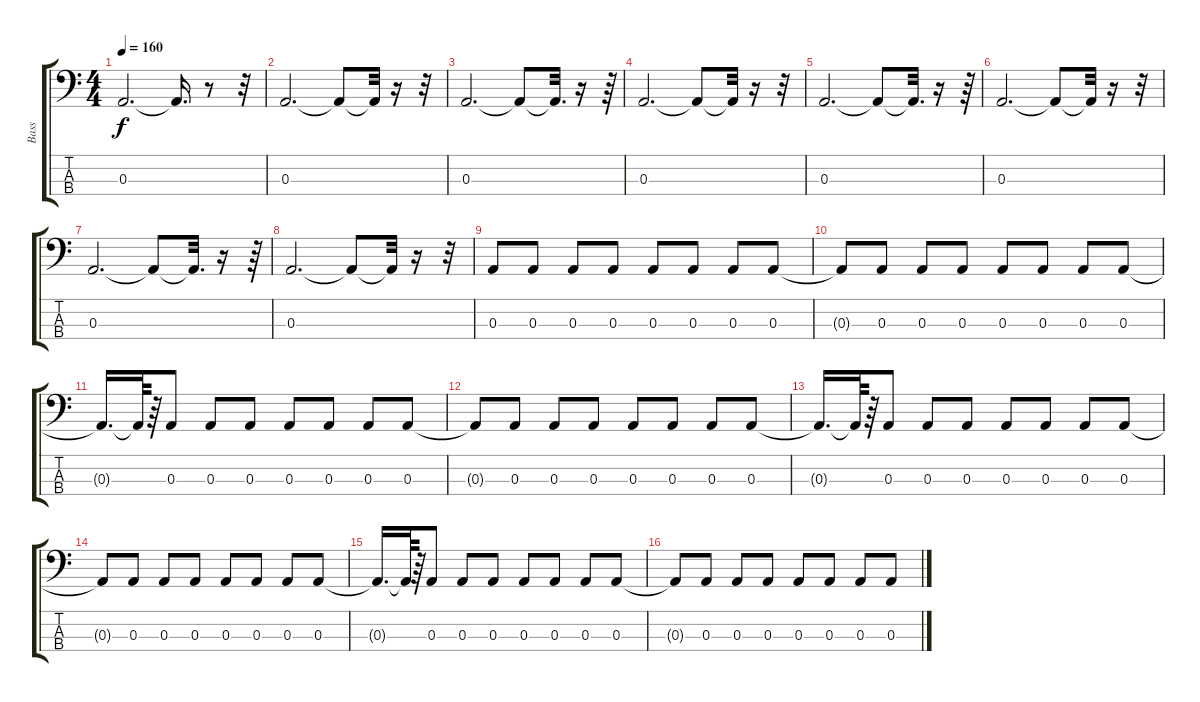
\track ("Bass" "Bass") {instrument electricbassfinger}
\staff {score tabs}
\tuning (G2 D2 A1 E1) {hide}
\ts (4 4)
\tempo 160
\clef f4
\ks c
0.3{t}.2{d dy f} 0.3{t}.16{d} r.8 r.32 |
0.3.2{d} 0.3{t}.8 0.3{t}.32 r.16 r.32 |
0.3.2{d} 0.3{t}.8 0.3{t}.32{d} r.16 r.64 |
0.3.2{d} 0.3{t}.8 0.3{t}.32 r.16 r.32 |
0.3.2{d} 0.3{t}.8 0.3{t}.32{d} r.16 r.64 |
0.3.2{d} 0.3{t}.8 0.3{t}.32 r.16 r.32 |
0.3.2{d} 0.3{t}.8 0.3{t}.32{d} r.16 r.64 |
0.3.2{d} 0.3{t}.8 0.3{t}.32 r.16 r.32 |
0.3.8 0.3.8 0.3.8 0.3.8 0.3.8 0.3.8 0.3.8 0.3.8 |
0.3{t}.8 0.3.8 0.3.8 0.3.8 0.3.8 0.3.8 0.3.8 0.3.8 |
0.3{t}.16{d} 0.3{t}.64 r.64 0.3.8 0.3.8 0.3.8 0.3.8 0.3.8 0.3.8 0.3.8 |
0.3{t}.8 0.3.8 0.3.8 0.3.8 0.3.8 0.3.8 0.3.8 0.3.8 |
0.3{t}.16{d} 0.3{t}.64 r.64 0.3.8 0.3.8 0.3.8 0.3.8 0.3.8 0.3.8 0.3.8 |
0.3{t}.8 0.3.8 0.3.8 0.3.8 0.3.8 0.3.8 0.3.8 0.3.8 |
0.3{t}.16{d} 0.3{t}.64 r.64 0.3.8 0.3.8 0.3.8 0.3.8 0.3.8 0.3.8 0.3.8 |
0.3{t}.8 0.3.8 0.3.8 0.3.8 0.3.8 0.3.8 0.3.8 0.3.8
